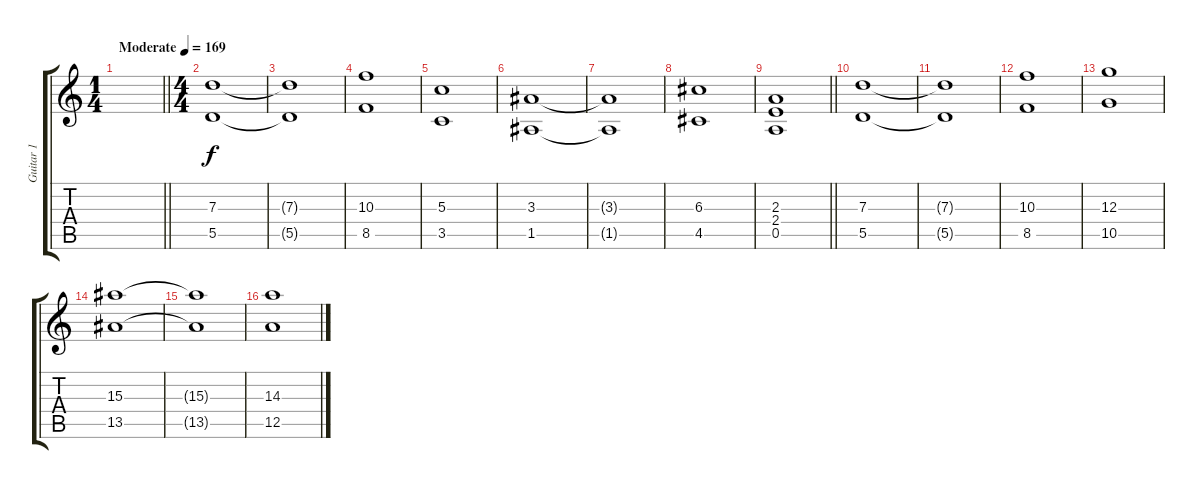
\track ("Guitar 1" "Guitar 1") {instrument distortionguitar}
\staff {score tabs}
\tuning (E4 B3 G3 D3 A2 D2) {hide}
\ts (1 4)
\tempo (169 "Moderate")
\clef g2
\barLineRight lightlight
\ks c
|
\ts (4 4)
(7.3 5.5).1 |
(7.3{t} 5.5{t}).1 |
(10.3 8.5).1 |
(5.3 3.5).1 |
(3.3 1.5).1 |
(3.3{t} 1.5{t}).1 |
(6.3 4.5).1 |
\barLineRight lightlight
(2.3 2.4 0.5).1 |
(7.3 5.5).1 |
(7.3{t} 5.5{t}).1 |
(10.3 8.5).1 |
(12.3 10.5).1 |
(15.3 13.5).1 |
(15.3{t} 13.5{t}).1 |
(14.3 12.5).1
